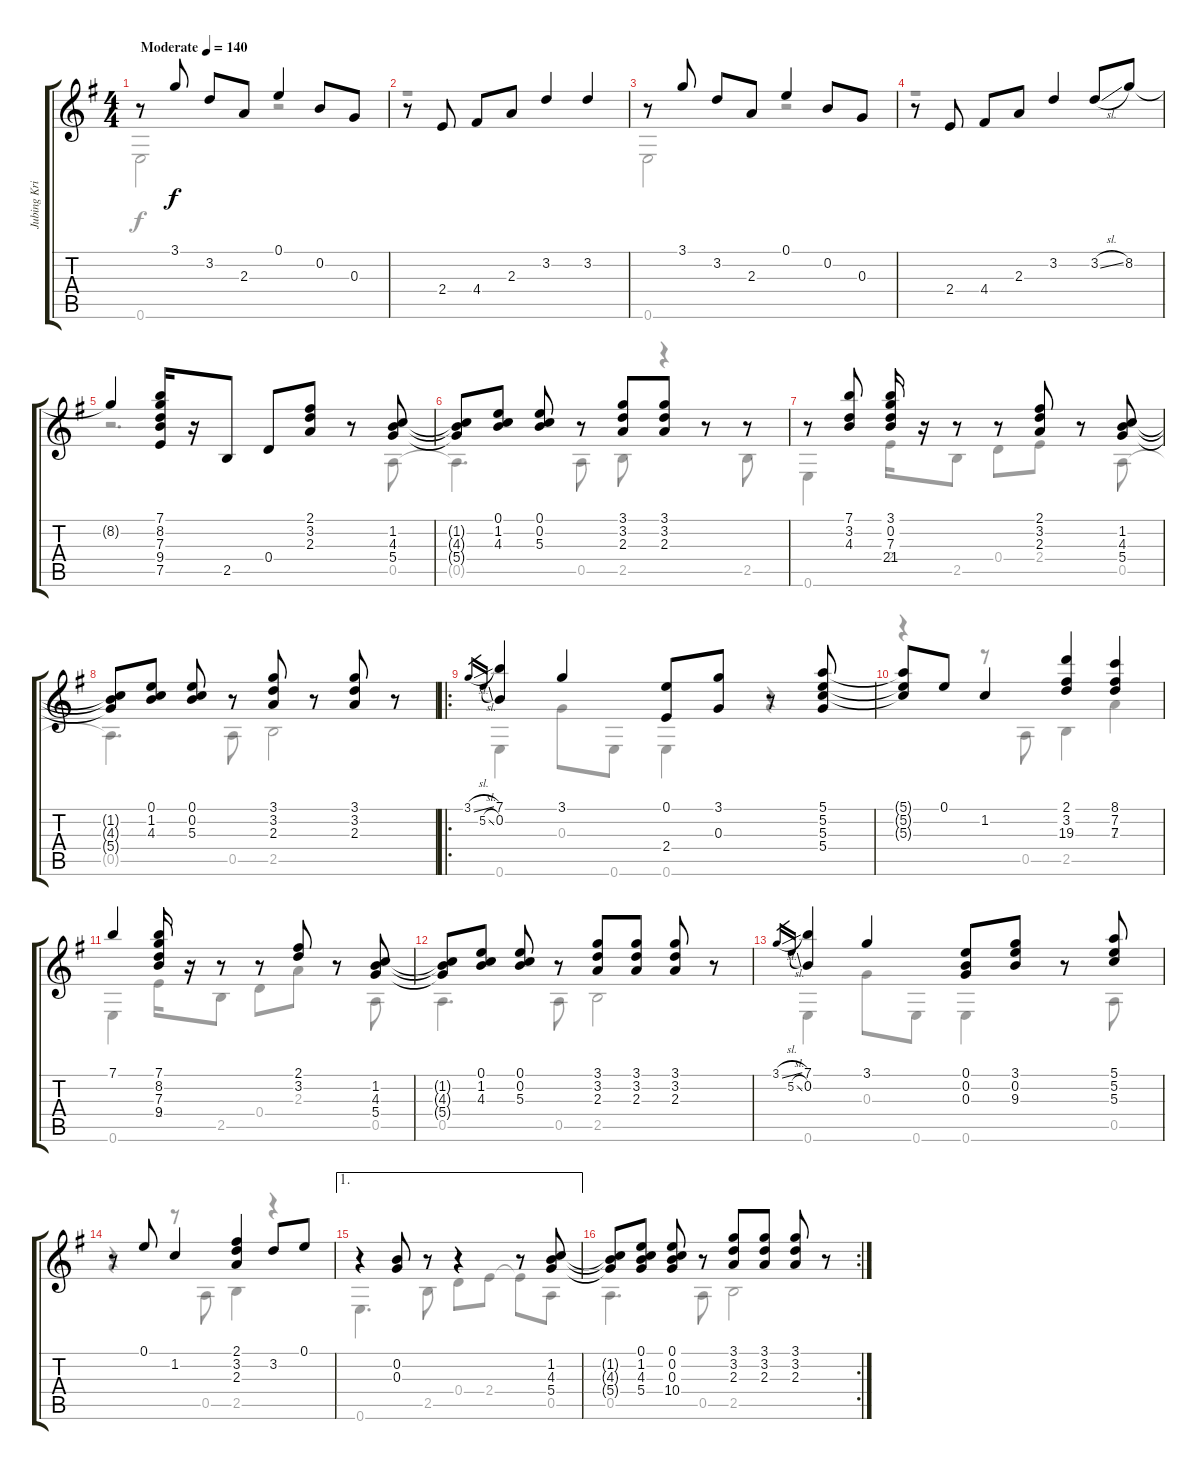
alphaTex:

\track ("Jubing Kristianto - Guitar" "Jubing Kri") {instrument acousticguitarnylon}
\staff {score tabs}
\tuning (E4 B3 G3 D3 A2 E2) {hide}
\voice
\ts (4 4)
\tempo (140 "Moderate")
\clef g2
\ks g
r.8{dy f instrument acousticguitarnylon} 3.1.8 3.2.8 2.3.8 0.1.4 0.2.8 0.3.8 |
r.8 2.4.8 4.4.8 2.3.8 3.2.4 3.2.4 |
r.8 3.1.8 3.2.8 2.3.8 0.1.4 0.2.8 0.3.8 |
r.8 2.4.8 4.4.8 2.3.8 3.2.4 3.2{sl}.8 8.2.8 |
8.2{t}.4 (7.1 8.2 7.3 9.4 7.5).16 r.16 2.5.8 0.4.8 (2.1 3.2 2.3).8 r.8 (1.2 4.3 5.4).8 |
(1.2{t} 4.3{t} 5.4{t}).8 (0.1 1.2 4.3).8 (0.1 0.2 5.3).8 r.8 (3.1 3.2 2.3).8 (3.1 3.2 2.3).8 r.8 r.8 |
r.8 (7.1 3.2 4.3).8 (3.1 0.2 7.3 21.4).16 r.16 r.8 r.8 (2.1 3.2 2.3).8 r.8 (1.2 4.3 5.4).8 |
(1.2{t} 4.3{t} 5.4{t}).8 (0.1 1.2 4.3).8 (0.1 0.2 5.3).8 r.8 (3.1 3.2 2.3).8 r.8 (3.1 3.2 2.3).8 r.8 |
\ro
3.1{sl}.16{gr} 5.2{sl}.16{gr} (7.1 0.2).4 3.1.4 (0.1 2.4).8 (3.1 0.3).8 r.8 (5.1 5.2 5.3 5.4).8 |
(5.1{t} 5.2{t} 5.3{t}).8 0.1.8 1.2.4 (2.1 3.2 19.3).4 (8.1 7.2 7.3).4 |
7.1.4 (7.1 8.2 7.3 9.4).16 r.16 r.8 r.8 (2.1 3.2).8 r.8 (1.2 4.3 5.4).8 |
(1.2{t} 4.3{t} 5.4{t}).8 (0.1 1.2 4.3).8 (0.1 0.2 5.3).8 r.8 (3.1 3.2 2.3).8 (3.1 3.2 2.3).8 (3.1 3.2 2.3).8 r.8 |
3.1{sl}.16{gr} 5.2{sl}.16{gr} (7.1 0.2).4 3.1.4 (0.1 0.2 0.3).8 (3.1 0.2 9.3).8 r.8 (5.1 5.2 5.3).8 |
r.8 0.1.8 1.2.4 (2.1 3.2 2.3).4 3.2.8 0.1.8 |
\ae 1
r.4 (0.2 0.3).8 r.8 r.4 r.8 (1.2 4.3 5.4).8 |
\rc 2
(1.2{t} 4.3{t} 5.4{t}).8 (0.1 1.2 4.3 5.4).8 (0.1 0.2 0.3 10.4).8 r.8 (3.1 3.2 2.3).8 (3.1 3.2 2.3).8 (3.1 3.2 2.3).8 r.8
\voice
\clef g2
\ottava regular
\simile none
\ks g
0.6.2{dy f} r.2 |
r.1 |
0.6.2 r.2 |
r.1 |
r.2{d} r.8 0.5.8 |
0.5{t}.4{d} 0.5.8 2.5.8 r.4 2.5.8 |
0.6.4 2.4.16 r.16 2.5.8 0.4.8 2.4.8 r.8 0.5.8 |
0.5{t}.4{d} 0.5.8 2.5.2 |
0.6.4 0.3.8 0.6.8 0.6.4 r.4 |
r.4 r.8 0.5.8 2.5.4 2.3.4 |
0.6.4 2.4.16 r.16 2.5.8 0.4.8 2.3.8 r.8 0.5.8 |
0.5.4{d} 0.5.8 2.5.2 |
0.6.4 0.3.8 0.6.8 0.6.4 r.8 0.5.8 |
r.4 r.8 0.5.8 2.5.4 r.4 |
0.6.4{d} 2.5.8 0.4.8 2.4.8 2.4{t}.8 0.5.8 |
0.5.4{d} 0.5.8 2.5.2
